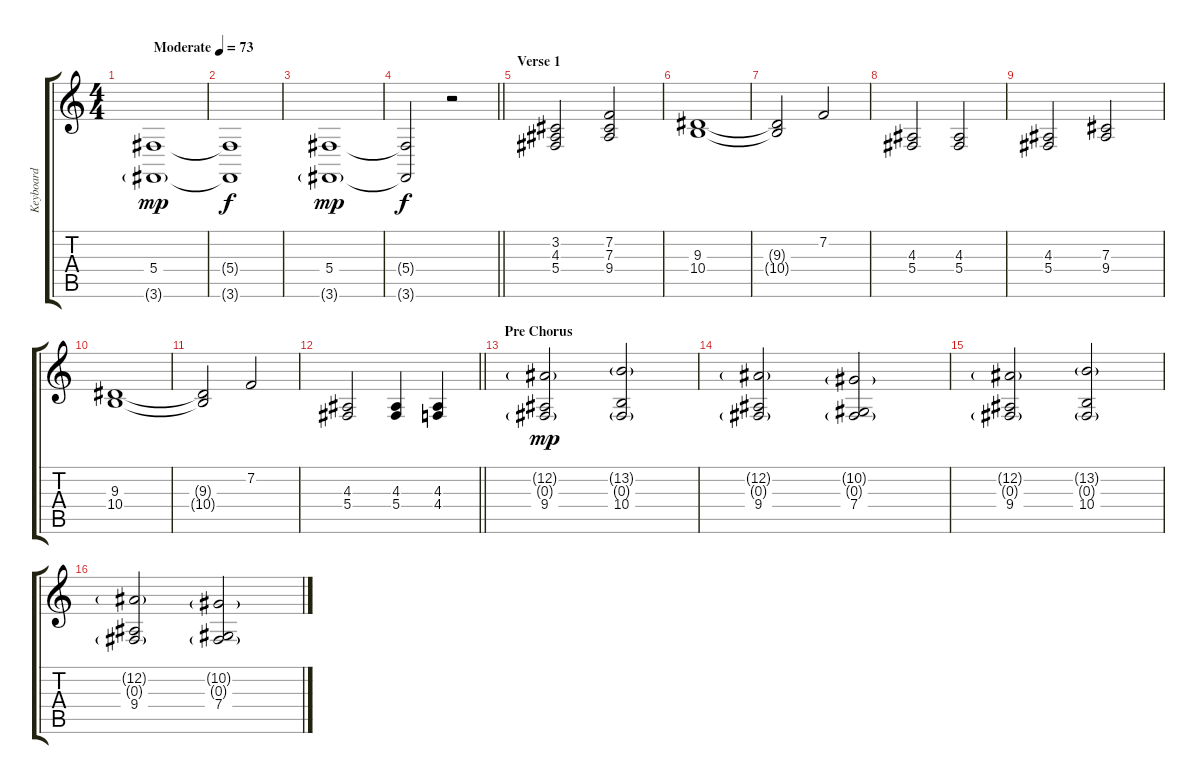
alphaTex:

\track ("Keyboard" "Keyboard") {instrument stringensemble2}
\staff {score tabs}
\tuning (Eb4 Bb3 Gb3 Db3 Ab2 Eb2) {hide}
\ts (4 4)
\tempo (73 "Moderate")
\clef g2
\ks c
(5.4 3.6{g}).1{dy mp instrument stringensemble2} |
(5.4{t} 3.6{t}).1{dy f} |
(5.4 3.6{g}).1{dy mp} |
\barLineRight lightlight
(5.4{t} 3.6{t}).2{dy f} r.2 |
\section ("" "Verse 1")
(3.2 4.3 5.4).2 (7.2 7.3 9.4).2 |
(9.3 10.4).1 |
(9.3{t} 10.4{t}).2 7.2.2 |
(4.3 5.4).2 (4.3 5.4).2 |
(4.3 5.4).2 (7.3 9.4).2 |
(9.3 10.4).1 |
(9.3{t} 10.4{t}).2 7.2.2 |
\barLineRight lightlight
(4.3 5.4).2 (4.3 5.4).4 (4.3 4.4).4 |
\section ("" "Pre Chorus")
(12.2{g} 0.3{g} 9.4).2{dy mp} (13.2{g} 0.3{g} 10.4).2 |
(12.2{g} 0.3{g} 9.4).2 (10.2{g} 0.3{g} 7.4).2 |
(12.2{g} 0.3{g} 9.4).2 (13.2{g} 0.3{g} 10.4).2 |
(12.2{g} 0.3{g} 9.4).2 (10.2{g} 0.3{g} 7.4).2
